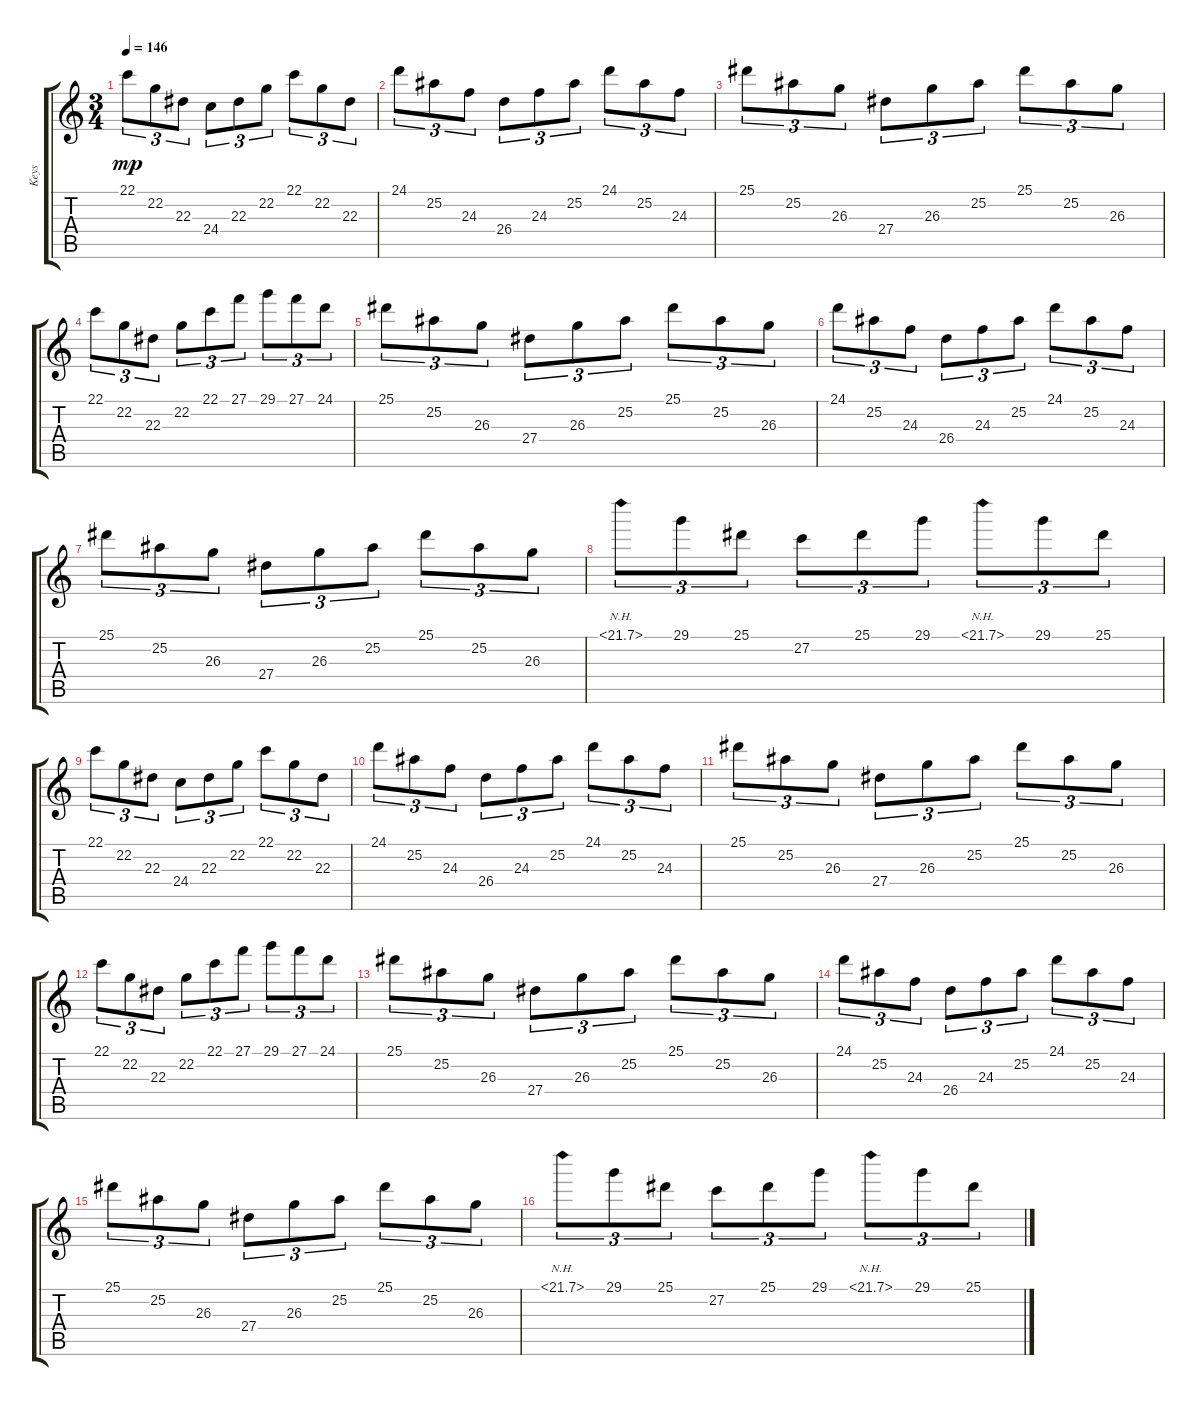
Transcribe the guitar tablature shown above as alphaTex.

\track ("Keys" "Keys") {instrument pad3polysynth}
\staff {score tabs}
\tuning (D4 A3 F3 C3 G2 C2) {hide}
\ts (3 4)
\tempo 146
\clef g2
\ks c
22.1.8{tu (3 2) dy mp} 22.2.8{tu (3 2)} 22.3.8{tu (3 2)} 24.4.8{tu (3 2)} 22.3.8{tu (3 2)} 22.2.8{tu (3 2)} 22.1.8{tu (3 2)} 22.2.8{tu (3 2)} 22.3.8{tu (3 2)} |
24.1.8{tu (3 2)} 25.2.8{tu (3 2)} 24.3.8{tu (3 2)} 26.4.8{tu (3 2)} 24.3.8{tu (3 2)} 25.2.8{tu (3 2)} 24.1.8{tu (3 2)} 25.2.8{tu (3 2)} 24.3.8{tu (3 2)} |
25.1.8{tu (3 2)} 25.2.8{tu (3 2)} 26.3.8{tu (3 2)} 27.4.8{tu (3 2)} 26.3.8{tu (3 2)} 25.2.8{tu (3 2)} 25.1.8{tu (3 2)} 25.2.8{tu (3 2)} 26.3.8{tu (3 2)} |
22.1.8{tu (3 2)} 22.2.8{tu (3 2)} 22.3.8{tu (3 2)} 22.2.8{tu (3 2)} 22.1.8{tu (3 2)} 27.1.8{tu (3 2)} 29.1.8{tu (3 2)} 27.1.8{tu (3 2)} 24.1.8{tu (3 2)} |
25.1.8{tu (3 2)} 25.2.8{tu (3 2)} 26.3.8{tu (3 2)} 27.4.8{tu (3 2)} 26.3.8{tu (3 2)} 25.2.8{tu (3 2)} 25.1.8{tu (3 2)} 25.2.8{tu (3 2)} 26.3.8{tu (3 2)} |
24.1.8{tu (3 2)} 25.2.8{tu (3 2)} 24.3.8{tu (3 2)} 26.4.8{tu (3 2)} 24.3.8{tu (3 2)} 25.2.8{tu (3 2)} 24.1.8{tu (3 2)} 25.2.8{tu (3 2)} 24.3.8{tu (3 2)} |
25.1.8{tu (3 2)} 25.2.8{tu (3 2)} 26.3.8{tu (3 2)} 27.4.8{tu (3 2)} 26.3.8{tu (3 2)} 25.2.8{tu (3 2)} 25.1.8{tu (3 2)} 25.2.8{tu (3 2)} 26.3.8{tu (3 2)} |
22.1{nh}.8{tu (3 2)} 29.1.8{tu (3 2)} 25.1.8{tu (3 2)} 27.2.8{tu (3 2)} 25.1.8{tu (3 2)} 29.1.8{tu (3 2)} 22.1{nh}.8{tu (3 2)} 29.1.8{tu (3 2)} 25.1.8{tu (3 2)} |
22.1.8{tu (3 2)} 22.2.8{tu (3 2)} 22.3.8{tu (3 2)} 24.4.8{tu (3 2)} 22.3.8{tu (3 2)} 22.2.8{tu (3 2)} 22.1.8{tu (3 2)} 22.2.8{tu (3 2)} 22.3.8{tu (3 2)} |
24.1.8{tu (3 2)} 25.2.8{tu (3 2)} 24.3.8{tu (3 2)} 26.4.8{tu (3 2)} 24.3.8{tu (3 2)} 25.2.8{tu (3 2)} 24.1.8{tu (3 2)} 25.2.8{tu (3 2)} 24.3.8{tu (3 2)} |
25.1.8{tu (3 2)} 25.2.8{tu (3 2)} 26.3.8{tu (3 2)} 27.4.8{tu (3 2)} 26.3.8{tu (3 2)} 25.2.8{tu (3 2)} 25.1.8{tu (3 2)} 25.2.8{tu (3 2)} 26.3.8{tu (3 2)} |
22.1.8{tu (3 2)} 22.2.8{tu (3 2)} 22.3.8{tu (3 2)} 22.2.8{tu (3 2)} 22.1.8{tu (3 2)} 27.1.8{tu (3 2)} 29.1.8{tu (3 2)} 27.1.8{tu (3 2)} 24.1.8{tu (3 2)} |
25.1.8{tu (3 2)} 25.2.8{tu (3 2)} 26.3.8{tu (3 2)} 27.4.8{tu (3 2)} 26.3.8{tu (3 2)} 25.2.8{tu (3 2)} 25.1.8{tu (3 2)} 25.2.8{tu (3 2)} 26.3.8{tu (3 2)} |
24.1.8{tu (3 2)} 25.2.8{tu (3 2)} 24.3.8{tu (3 2)} 26.4.8{tu (3 2)} 24.3.8{tu (3 2)} 25.2.8{tu (3 2)} 24.1.8{tu (3 2)} 25.2.8{tu (3 2)} 24.3.8{tu (3 2)} |
25.1.8{tu (3 2)} 25.2.8{tu (3 2)} 26.3.8{tu (3 2)} 27.4.8{tu (3 2)} 26.3.8{tu (3 2)} 25.2.8{tu (3 2)} 25.1.8{tu (3 2)} 25.2.8{tu (3 2)} 26.3.8{tu (3 2)} |
22.1{nh}.8{tu (3 2)} 29.1.8{tu (3 2)} 25.1.8{tu (3 2)} 27.2.8{tu (3 2)} 25.1.8{tu (3 2)} 29.1.8{tu (3 2)} 22.1{nh}.8{tu (3 2)} 29.1.8{tu (3 2)} 25.1.8{tu (3 2)}
